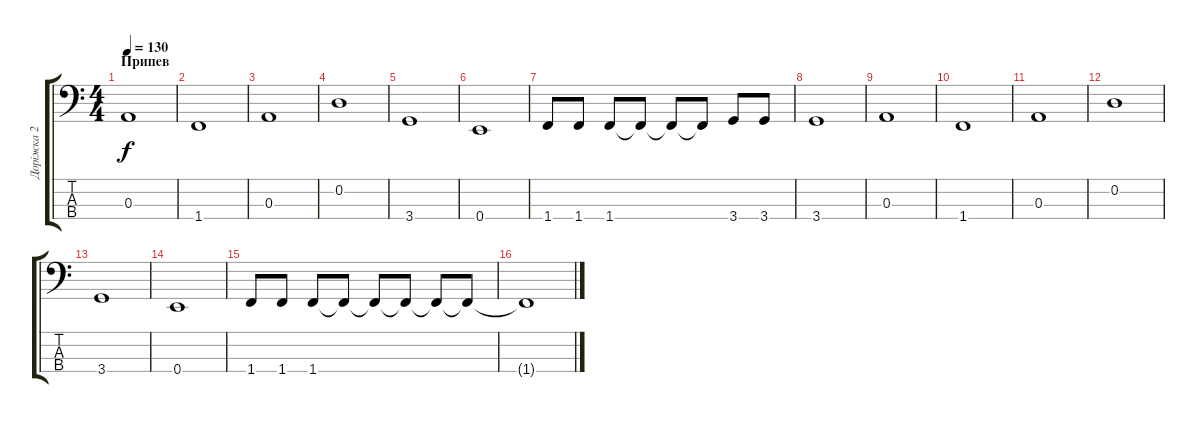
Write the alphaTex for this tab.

\track ("Доріжка 2" "Доріжка 2") {instrument electricbassfinger}
\staff {score tabs}
\tuning (G2 D2 A1 E1) {hide}
\ts (4 4)
\section ("" "Припев")
\tempo 130
\clef f4
\ks c
0.3.1{dy f volume 14} |
1.4.1 |
0.3.1 |
0.2.1 |
3.4.1 |
0.4.1 |
1.4.8 1.4.8 1.4.8 1.4{t}.8 1.4{t}.8 1.4{t}.8 3.4.8 3.4.8 |
3.4.1 |
0.3.1 |
1.4.1 |
0.3.1 |
0.2.1 |
3.4.1 |
0.4.1 |
1.4.8 1.4.8 1.4.8 1.4{t}.8 1.4{t}.8 1.4{t}.8 1.4{t}.8 1.4{t}.8 |
1.4{t}.1
